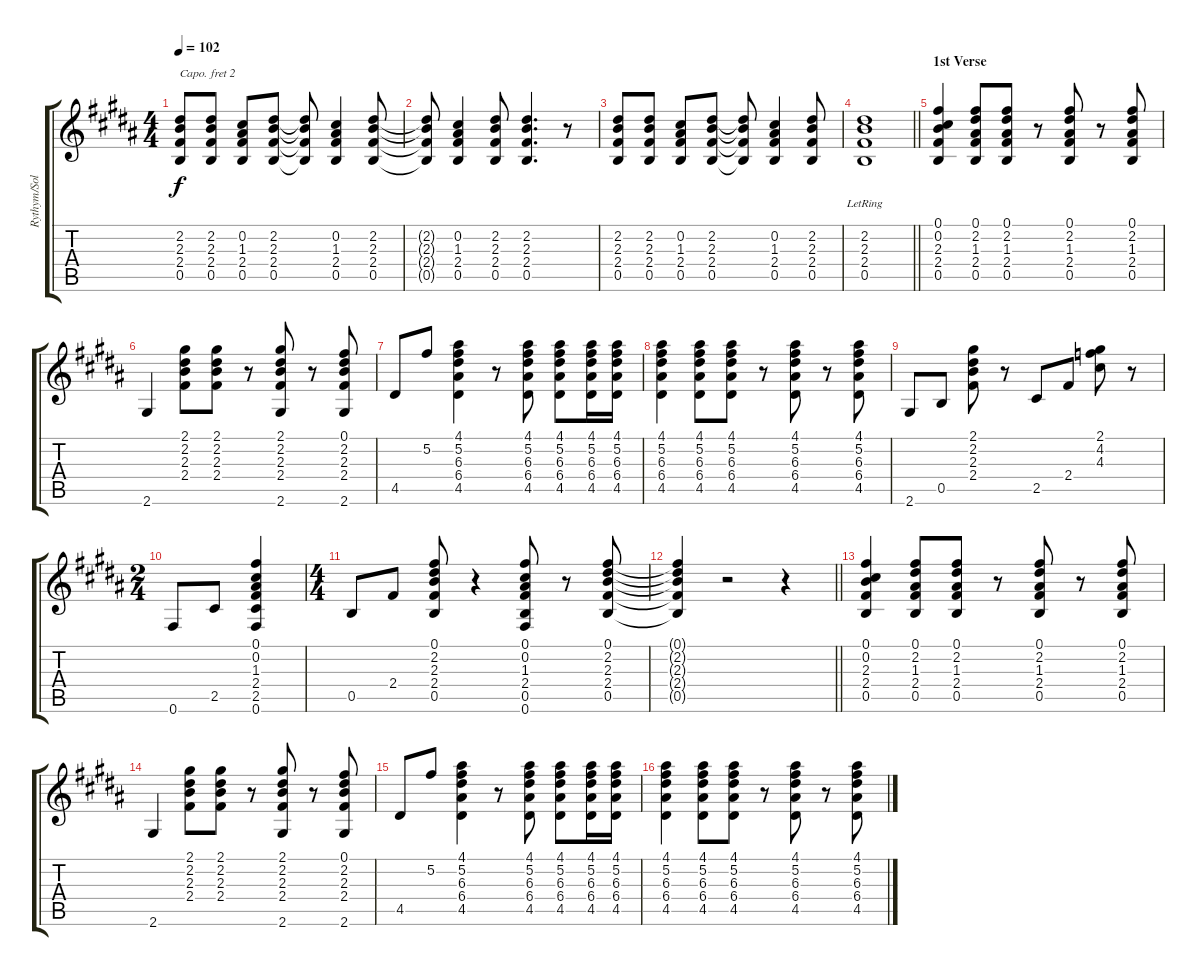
\track ("Rythym/Solo 12 Str. Accoustic - Cetera" "Rythym/Sol") {instrument acousticguitarsteel}
\staff {score tabs}
\capo 2
\tuning (E4 B3 G3 D3 A2 E2) {hide}
\ts (4 4)
\tempo 102
\clef g2
\ks b
(2.2 2.3 2.4 0.5).8{dy f instrument acousticguitarsteel} (2.2 2.3 2.4 0.5).8 (0.2 1.3 2.4 0.5).8 (2.2 2.3 2.4 0.5).8 (2.2{t} 2.3{t} 2.4{t} 0.5{t}).8 (0.2 1.3 2.4 0.5).4 (2.2 2.3 2.4 0.5).8 |
\ks g#minor
(2.2{t} 2.3{t} 2.4{t} 0.5{t}).8 (0.2 1.3 2.4 0.5).4 (2.2 2.3 2.4 0.5).8 (2.2 2.3 2.4 0.5).4{d} r.8 |
\ks b
(2.2 2.3 2.4 0.5).8 (2.2 2.3 2.4 0.5).8 (0.2 1.3 2.4 0.5).8 (2.2 2.3 2.4 0.5).8 (2.2{t} 2.3{t} 2.4{t} 0.5{t}).8 (0.2 1.3 2.4 0.5).4 (2.2 2.3 2.4 0.5).8 |
\barLineRight lightlight
\ks g#minor
(2.2 2.3 2.4{lr} 0.5).1 |
\section ("" "1st Verse")
(0.1 0.2 2.3 2.4 0.5).4 (0.1 2.2 1.3 2.4 0.5).8 (0.1 2.2 1.3 2.4 0.5).8 r.8 (0.1 2.2 1.3 2.4 0.5).8 r.8 (0.1 2.2 1.3 2.4 0.5).8 |
\ks b
2.6.4 (2.1 2.2 2.3 2.4).8 (2.1 2.2 2.3 2.4).8 r.8 (2.1 2.2 2.3 2.4 2.6).8 r.8 (0.1 2.2 2.3 2.4 2.6).8 |
\ks g#minor
4.5.8 5.2.8 (4.1 5.2 6.3 6.4 4.5).4 r.8 (4.1 5.2 6.3 6.4 4.5).8 (4.1 5.2 6.3 6.4 4.5).8 (4.1 5.2 6.3 6.4 4.5).16 (4.1 5.2 6.3 6.4 4.5).16 |
\ks b
(4.1 5.2 6.3 6.4 4.5).4 (4.1 5.2 6.3 6.4 4.5).8 (4.1 5.2 6.3 6.4 4.5).8 r.8 (4.1 5.2 6.3 6.4 4.5).8 r.8 (4.1 5.2 6.3 6.4 4.5).8 |
\ks g#minor
2.6.8 0.5.8 (2.1 2.2 2.3 2.4).8 r.8 2.5.8 2.4.8 (2.1 4.2 4.3).8 r.8 |
\ts (2 4)
0.6.8 2.5.8 (0.1 0.2 1.3 2.4 2.5 0.6).4 |
\ts (4 4)
\ks b
0.5.8 2.4.8 (0.1 2.2 2.3 2.4 0.5).8 r.4 (0.1 0.2 1.3 2.4 0.5 0.6).8 r.8 (0.1 2.2 2.3 2.4 0.5).8 |
\barLineRight lightlight
\ks g#minor
(0.1{t} 2.2{t} 2.3{t} 2.4{t} 0.5{t}).4 r.2 r.4 |
(0.1 0.2 2.3 2.4 0.5).4 (0.1 2.2 1.3 2.4 0.5).8 (0.1 2.2 1.3 2.4 0.5).8 r.8 (0.1 2.2 1.3 2.4 0.5).8 r.8 (0.1 2.2 1.3 2.4 0.5).8 |
\ks b
2.6.4 (2.1 2.2 2.3 2.4).8 (2.1 2.2 2.3 2.4).8 r.8 (2.1 2.2 2.3 2.4 2.6).8 r.8 (0.1 2.2 2.3 2.4 2.6).8 |
\ks g#minor
4.5.8 5.2.8 (4.1 5.2 6.3 6.4 4.5).4 r.8 (4.1 5.2 6.3 6.4 4.5).8 (4.1 5.2 6.3 6.4 4.5).8 (4.1 5.2 6.3 6.4 4.5).16 (4.1 5.2 6.3 6.4 4.5).16 |
\ks b
(4.1 5.2 6.3 6.4 4.5).4 (4.1 5.2 6.3 6.4 4.5).8 (4.1 5.2 6.3 6.4 4.5).8 r.8 (4.1 5.2 6.3 6.4 4.5).8 r.8 (4.1 5.2 6.3 6.4 4.5).8
